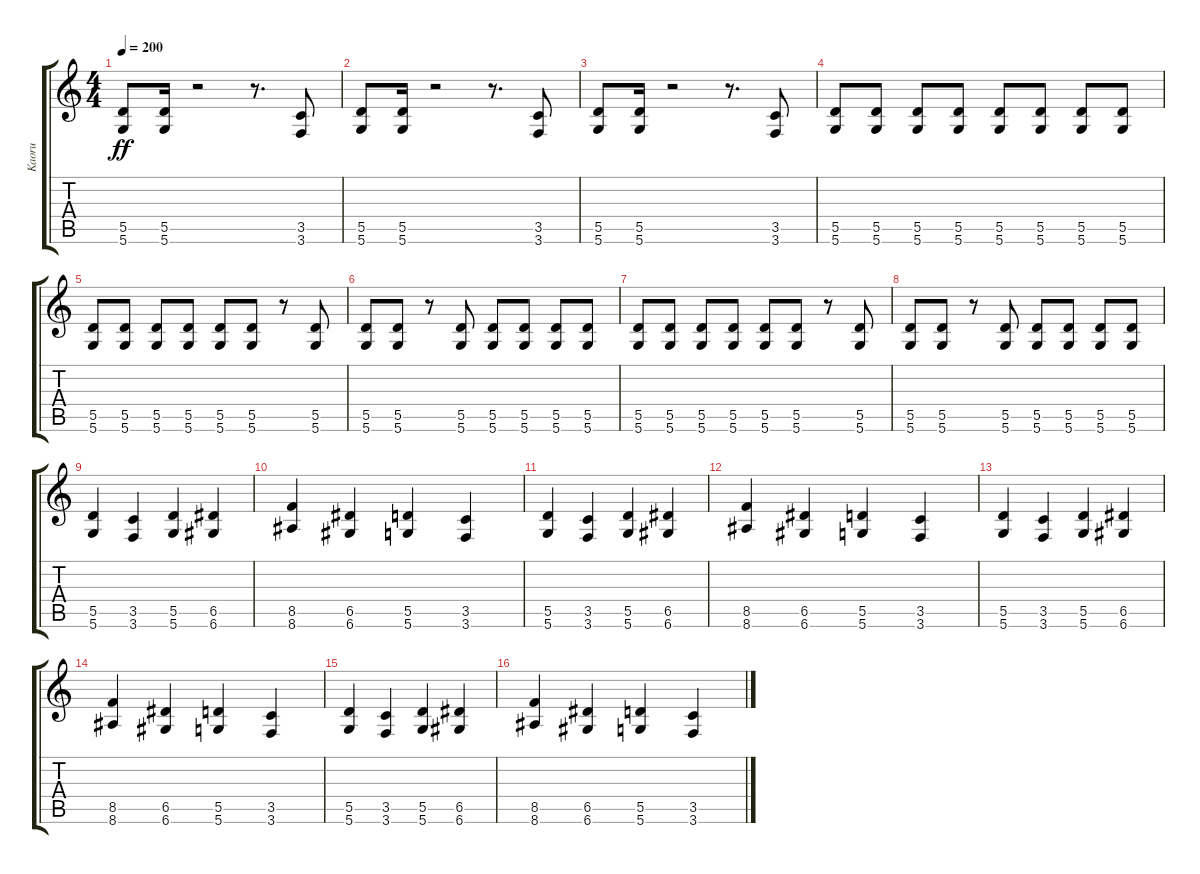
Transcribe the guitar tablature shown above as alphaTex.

\track ("Kaoru" "Kaoru") {instrument distortionguitar}
\staff {score tabs}
\tuning (E4 B3 G3 D3 A2 D2) {hide}
\ts (4 4)
\tempo 200
\clef g2
\ks c
(5.5 5.6).8{dy ff} (5.5 5.6).16 r.2 r.8{d} (3.5 3.6).8 |
(5.5 5.6).8 (5.5 5.6).16 r.2 r.8{d} (3.5 3.6).8 |
(5.5 5.6).8 (5.5 5.6).16 r.2 r.8{d} (3.5 3.6).8 |
(5.5 5.6).8 (5.5 5.6).8 (5.5 5.6).8 (5.5 5.6).8 (5.5 5.6).8 (5.5 5.6).8 (5.5 5.6).8 (5.5 5.6).8 |
(5.5 5.6).8 (5.5 5.6).8 (5.5 5.6).8 (5.5 5.6).8 (5.5 5.6).8 (5.5 5.6).8 r.8 (5.5 5.6).8 |
(5.5 5.6).8 (5.5 5.6).8 r.8 (5.5 5.6).8 (5.5 5.6).8 (5.5 5.6).8 (5.5 5.6).8 (5.5 5.6).8 |
(5.5 5.6).8 (5.5 5.6).8 (5.5 5.6).8 (5.5 5.6).8 (5.5 5.6).8 (5.5 5.6).8 r.8 (5.5 5.6).8 |
(5.5 5.6).8 (5.5 5.6).8 r.8 (5.5 5.6).8 (5.5 5.6).8 (5.5 5.6).8 (5.5 5.6).8 (5.5 5.6).8 |
(5.5 5.6).4 (3.5 3.6).4 (5.5 5.6).4 (6.5 6.6).4 |
(8.5 8.6).4 (6.5 6.6).4 (5.5 5.6).4 (3.5 3.6).4 |
(5.5 5.6).4 (3.5 3.6).4 (5.5 5.6).4 (6.5 6.6).4 |
(8.5 8.6).4 (6.5 6.6).4 (5.5 5.6).4 (3.5 3.6).4 |
(5.5 5.6).4 (3.5 3.6).4 (5.5 5.6).4 (6.5 6.6).4 |
(8.5 8.6).4 (6.5 6.6).4 (5.5 5.6).4 (3.5 3.6).4 |
(5.5 5.6).4 (3.5 3.6).4 (5.5 5.6).4 (6.5 6.6).4 |
(8.5 8.6).4 (6.5 6.6).4 (5.5 5.6).4 (3.5 3.6).4
